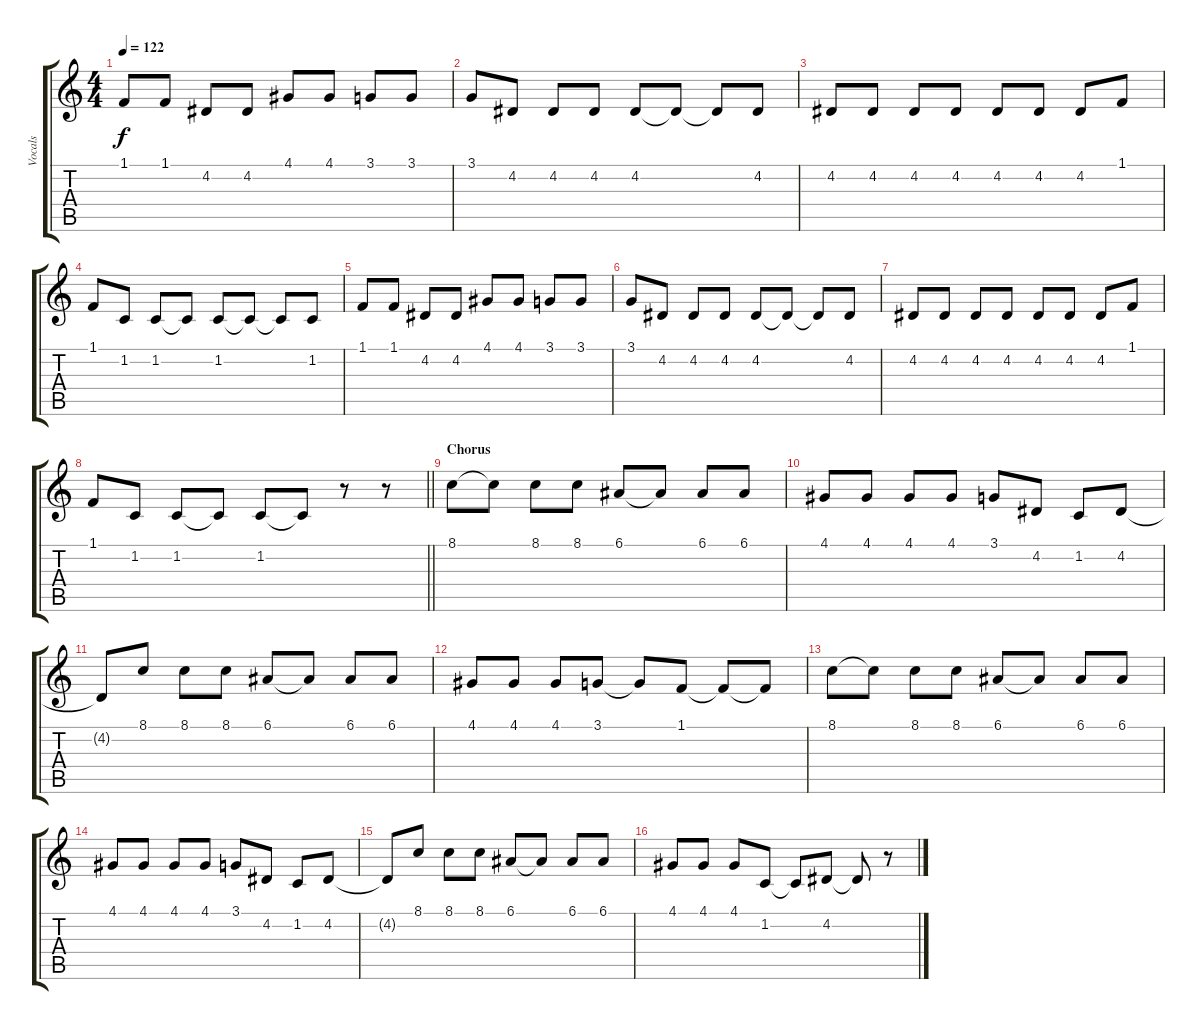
\track ("Vocals" "Vocals") {instrument clarinet}
\staff {score tabs}
\tuning (E4 B3 G3 D3 A2 E2) {hide}
\ts (4 4)
\tempo 122
\clef g2
\ks c
1.1.8{dy f} 1.1.8 4.2.8 4.2.8 4.1.8 4.1.8 3.1.8 3.1.8 |
3.1.8 4.2.8 4.2.8 4.2.8 4.2.8 4.2{t}.8 4.2{t}.8 4.2.8 |
4.2.8 4.2.8 4.2.8 4.2.8 4.2.8 4.2.8 4.2.8 1.1.8 |
1.1.8 1.2.8 1.2.8 1.2{t}.8 1.2.8 1.2{t}.8 1.2{t}.8 1.2.8 |
1.1.8 1.1.8 4.2.8 4.2.8 4.1.8 4.1.8 3.1.8 3.1.8 |
3.1.8 4.2.8 4.2.8 4.2.8 4.2.8 4.2{t}.8 4.2{t}.8 4.2.8 |
4.2.8 4.2.8 4.2.8 4.2.8 4.2.8 4.2.8 4.2.8 1.1.8 |
\barLineRight lightlight
1.1.8 1.2.8 1.2.8 1.2{t}.8 1.2.8 1.2{t}.8 r.8 r.8 |
\section ("" "Chorus")
8.1.8 8.1{t}.8 8.1.8 8.1.8 6.1.8 6.1{t}.8 6.1.8 6.1.8 |
4.1.8 4.1.8 4.1.8 4.1.8 3.1.8 4.2.8 1.2.8 4.2.8 |
4.2{t}.8 8.1.8 8.1.8 8.1.8 6.1.8 6.1{t}.8 6.1.8 6.1.8 |
4.1.8 4.1.8 4.1.8 3.1.8 3.1{t}.8 1.1.8 1.1{t}.8 1.1{t}.8 |
8.1.8 8.1{t}.8 8.1.8 8.1.8 6.1.8 6.1{t}.8 6.1.8 6.1.8 |
4.1.8 4.1.8 4.1.8 4.1.8 3.1.8 4.2.8 1.2.8 4.2.8 |
4.2{t}.8 8.1.8 8.1.8 8.1.8 6.1.8 6.1{t}.8 6.1.8 6.1.8 |
4.1.8 4.1.8 4.1.8 1.2.8 1.2{t}.8 4.2.8 4.2{t}.8 r.8
